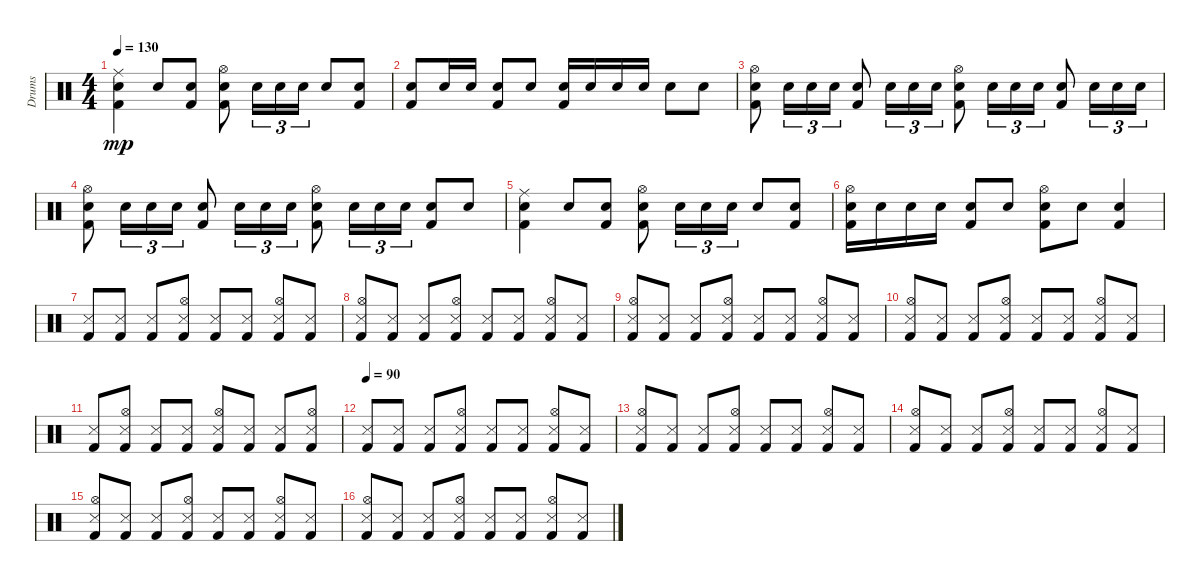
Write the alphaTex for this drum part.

\track ("Drums" "Drums") {instrument percussion}
\staff {score}
\articulation defaults
\ts (4 4)
\tempo 130
\clef neutral
\ks c
("Ride (middle)" "Snare (hit) 2" "Kick (hit) 2").4{dy mp} "Snare (hit) 2".8 ("Snare (hit) 2" "Kick (hit) 2").8 ("Hi-Hat (open)" "Snare (hit) 2" "Kick (hit) 2").8 "Snare (hit) 2".16{tu (3 2)} "Snare (hit) 2".16{tu (3 2)} "Snare (hit) 2".16{tu (3 2)} "Snare (hit) 2".8 ("Snare (hit) 2" "Kick (hit) 2").8 |
("Snare (hit) 2" "Kick (hit) 2").8 "Snare (hit) 2".16 "Snare (hit) 2".16 ("Snare (hit) 2" "Kick (hit) 2").8 "Snare (hit) 2".8 ("Snare (hit) 2" "Kick (hit) 2").16 "Snare (hit) 2".16 "Snare (hit) 2".16 "Snare (hit) 2".16 "Snare (hit) 2".8 "Snare (hit) 2".8 |
("Hi-Hat (open)" "Snare (hit) 2" "Kick (hit) 2").8 "Snare (hit) 2".16{tu (3 2)} "Snare (hit) 2".16{tu (3 2)} "Snare (hit) 2".16{tu (3 2)} ("Snare (hit) 2" "Kick (hit) 2").8 "Snare (hit) 2".16{tu (3 2)} "Snare (hit) 2".16{tu (3 2)} "Snare (hit) 2".16{tu (3 2)} ("Hi-Hat (open)" "Snare (hit) 2" "Kick (hit) 2").8 "Snare (hit) 2".16{tu (3 2)} "Snare (hit) 2".16{tu (3 2)} "Snare (hit) 2".16{tu (3 2)} ("Snare (hit) 2" "Kick (hit) 2").8 "Snare (hit) 2".16{tu (3 2)} "Snare (hit) 2".16{tu (3 2)} "Snare (hit) 2".16{tu (3 2)} |
("Hi-Hat (open)" "Snare (hit) 2" "Kick (hit) 2").8 "Snare (hit) 2".16{tu (3 2)} "Snare (hit) 2".16{tu (3 2)} "Snare (hit) 2".16{tu (3 2)} ("Snare (hit) 2" "Kick (hit) 2").8 "Snare (hit) 2".16{tu (3 2)} "Snare (hit) 2".16{tu (3 2)} "Snare (hit) 2".16{tu (3 2)} ("Hi-Hat (open)" "Snare (hit) 2" "Kick (hit) 2").8 "Snare (hit) 2".16{tu (3 2)} "Snare (hit) 2".16{tu (3 2)} "Snare (hit) 2".16{tu (3 2)} ("Snare (hit) 2" "Kick (hit) 2").8 "Snare (hit) 2".8 |
("Ride (middle)" "Snare (hit) 2" "Kick (hit) 2").4 "Snare (hit) 2".8 ("Snare (hit) 2" "Kick (hit) 2").8 ("Hi-Hat (open)" "Snare (hit) 2" "Kick (hit) 2").8 "Snare (hit) 2".16{tu (3 2)} "Snare (hit) 2".16{tu (3 2)} "Snare (hit) 2".16{tu (3 2)} "Snare (hit) 2".8 ("Snare (hit) 2" "Kick (hit) 2").8 |
("Hi-Hat (open)" "Snare (hit) 2" "Kick (hit) 2").16 "Snare (hit) 2".16 "Snare (hit) 2".16 "Snare (hit) 2".16 ("Snare (hit) 2" "Kick (hit) 2").8 "Snare (hit) 2".8 ("Hi-Hat (open)" "Snare (hit) 2" "Kick (hit) 2").8 "Snare (hit) 2".8 ("Snare (hit) 2" "Kick (hit) 2").4 |
("Snare (side stick) 3" "Kick (hit) 2").8 ("Snare (side stick) 3" "Kick (hit) 2").8 ("Snare (side stick) 3" "Kick (hit) 2").8 ("Hi-Hat (open)" "Snare (side stick) 3" "Kick (hit) 2").8 ("Snare (side stick) 3" "Kick (hit) 2").8 ("Snare (side stick) 3" "Kick (hit) 2").8 ("Hi-Hat (open)" "Snare (side stick) 3" "Kick (hit) 2").8 ("Snare (side stick) 3" "Kick (hit) 2").8 |
("Hi-Hat (open)" "Snare (side stick) 3" "Kick (hit) 2").8 ("Snare (side stick) 3" "Kick (hit) 2").8 ("Snare (side stick) 3" "Kick (hit) 2").8 ("Hi-Hat (open)" "Snare (side stick) 3" "Kick (hit) 2").8 ("Snare (side stick) 3" "Kick (hit) 2").8 ("Snare (side stick) 3" "Kick (hit) 2").8 ("Hi-Hat (open)" "Snare (side stick) 3" "Kick (hit) 2").8 ("Snare (side stick) 3" "Kick (hit) 2").8 |
("Hi-Hat (open)" "Snare (side stick) 3" "Kick (hit) 2").8 ("Snare (side stick) 3" "Kick (hit) 2").8 ("Snare (side stick) 3" "Kick (hit) 2").8 ("Hi-Hat (open)" "Snare (side stick) 3" "Kick (hit) 2").8 ("Snare (side stick) 3" "Kick (hit) 2").8 ("Snare (side stick) 3" "Kick (hit) 2").8 ("Hi-Hat (open)" "Snare (side stick) 3" "Kick (hit) 2").8 ("Snare (side stick) 3" "Kick (hit) 2").8 |
("Hi-Hat (open)" "Snare (side stick) 3" "Kick (hit) 2").8 ("Snare (side stick) 3" "Kick (hit) 2").8 ("Snare (side stick) 3" "Kick (hit) 2").8 ("Hi-Hat (open)" "Snare (side stick) 3" "Kick (hit) 2").8 ("Snare (side stick) 3" "Kick (hit) 2").8 ("Snare (side stick) 3" "Kick (hit) 2").8 ("Hi-Hat (open)" "Snare (side stick) 3" "Kick (hit) 2").8 ("Snare (side stick) 3" "Kick (hit) 2").8 |
("Snare (side stick) 3" "Kick (hit) 2").8 ("Hi-Hat (open)" "Snare (side stick) 3" "Kick (hit) 2").8 ("Snare (side stick) 3" "Kick (hit) 2").8 ("Snare (side stick) 3" "Kick (hit) 2").8 ("Hi-Hat (open)" "Snare (side stick) 3" "Kick (hit) 2").8 ("Snare (side stick) 3" "Kick (hit) 2").8 ("Snare (side stick) 3" "Kick (hit) 2").8 ("Hi-Hat (open)" "Snare (side stick) 3" "Kick (hit) 2").8 |
\tempo 90
("Snare (side stick) 3" "Kick (hit) 2").8 ("Snare (side stick) 3" "Kick (hit) 2").8 ("Snare (side stick) 3" "Kick (hit) 2").8 ("Hi-Hat (open)" "Snare (side stick) 3" "Kick (hit) 2").8 ("Snare (side stick) 3" "Kick (hit) 2").8 ("Snare (side stick) 3" "Kick (hit) 2").8 ("Hi-Hat (open)" "Snare (side stick) 3" "Kick (hit) 2").8 ("Snare (side stick) 3" "Kick (hit) 2").8 |
("Hi-Hat (open)" "Snare (side stick) 3" "Kick (hit) 2").8 ("Snare (side stick) 3" "Kick (hit) 2").8 ("Snare (side stick) 3" "Kick (hit) 2").8 ("Hi-Hat (open)" "Snare (side stick) 3" "Kick (hit) 2").8 ("Snare (side stick) 3" "Kick (hit) 2").8 ("Snare (side stick) 3" "Kick (hit) 2").8 ("Hi-Hat (open)" "Snare (side stick) 3" "Kick (hit) 2").8 ("Snare (side stick) 3" "Kick (hit) 2").8 |
("Hi-Hat (open)" "Snare (side stick) 3" "Kick (hit) 2").8 ("Snare (side stick) 3" "Kick (hit) 2").8 ("Snare (side stick) 3" "Kick (hit) 2").8 ("Hi-Hat (open)" "Snare (side stick) 3" "Kick (hit) 2").8 ("Snare (side stick) 3" "Kick (hit) 2").8 ("Snare (side stick) 3" "Kick (hit) 2").8 ("Hi-Hat (open)" "Snare (side stick) 3" "Kick (hit) 2").8 ("Snare (side stick) 3" "Kick (hit) 2").8 |
("Hi-Hat (open)" "Snare (side stick) 3" "Kick (hit) 2").8 ("Snare (side stick) 3" "Kick (hit) 2").8 ("Snare (side stick) 3" "Kick (hit) 2").8 ("Hi-Hat (open)" "Snare (side stick) 3" "Kick (hit) 2").8 ("Snare (side stick) 3" "Kick (hit) 2").8 ("Snare (side stick) 3" "Kick (hit) 2").8 ("Hi-Hat (open)" "Snare (side stick) 3" "Kick (hit) 2").8 ("Snare (side stick) 3" "Kick (hit) 2").8 |
("Hi-Hat (open)" "Snare (side stick) 3" "Kick (hit) 2").8 ("Snare (side stick) 3" "Kick (hit) 2").8 ("Snare (side stick) 3" "Kick (hit) 2").8 ("Hi-Hat (open)" "Snare (side stick) 3" "Kick (hit) 2").8 ("Snare (side stick) 3" "Kick (hit) 2").8 ("Snare (side stick) 3" "Kick (hit) 2").8 ("Hi-Hat (open)" "Snare (side stick) 3" "Kick (hit) 2").8 ("Snare (side stick) 3" "Kick (hit) 2").8
